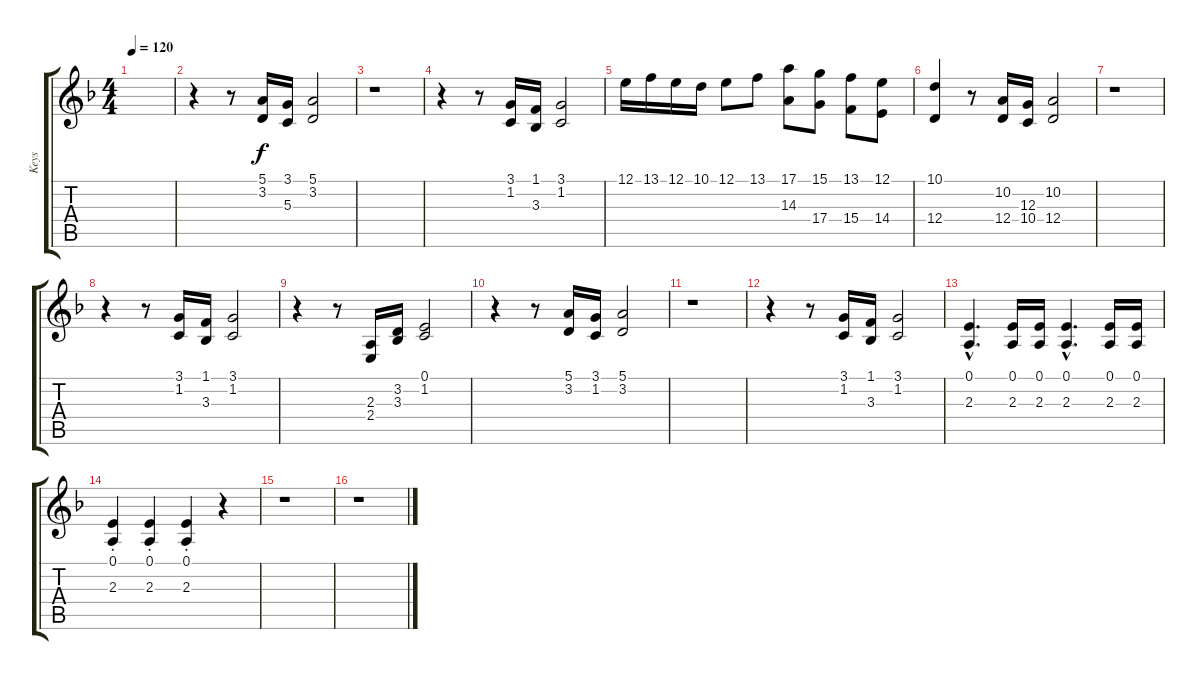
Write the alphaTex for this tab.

\track ("Keys" "Keys") {instrument trumpet}
\staff {score tabs}
\tuning (E4 B3 G3 D3 A2 E2) {hide}
\ts (4 4)
\tempo 120
\clef g2
\ks dminor
|
r.4 r.8 (5.1 3.2).16 (3.1 5.3).16 (5.1 3.2).2 |
r.1 |
r.4 r.8 (3.1 1.2).16 (1.1 3.3).16 (3.1 1.2).2 |
12.1.16 13.1.16 12.1.16 10.1.16 12.1.8 13.1.8 (17.1 14.3).8 (15.1 17.4).8 (13.1 15.4).8 (12.1 14.4).8 |
(10.1 12.4).4 r.8 (10.2 12.4).16 (12.3 10.4).16 (10.2 12.4).2 |
r.1 |
r.4 r.8 (3.1 1.2).16 (1.1 3.3).16 (3.1 1.2).2 |
r.4 r.8 (2.3 2.4).16 (3.2 3.3).16 (0.1 1.2).2 |
r.4 r.8 (5.1 3.2).16 (3.1 1.2).16 (5.1 3.2).2 |
r.1 |
r.4 r.8 (3.1 1.2).16 (1.1 3.3).16 (3.1 1.2).2 |
(0.1{hac} 2.3{hac}).4{d} (0.1 2.3).16 (0.1 2.3).16 (0.1{hac} 2.3{hac}).4{d} (0.1 2.3).16 (0.1 2.3).16 |
(0.1{st} 2.3{st}).4 (0.1{st} 2.3{st}).4 (0.1{st} 2.3{st}).4 r.4 |
r.1 |
r.1
